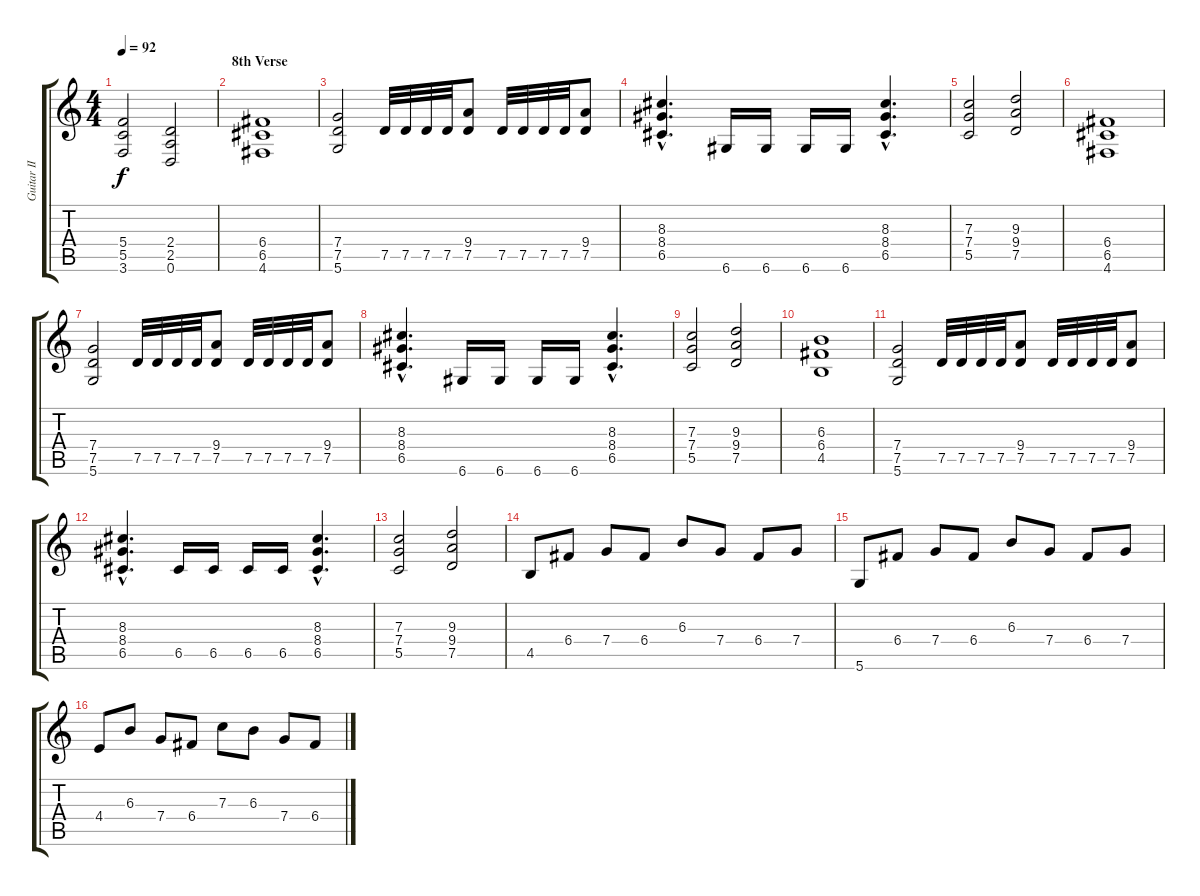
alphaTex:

\track ("Guitar II" "Guitar II") {instrument distortionguitar}
\staff {score tabs}
\tuning (D4 A3 F3 C3 G2 D2) {hide}
\ts (4 4)
\tempo 92
\clef g2
\ks c
(5.4 5.5 3.6).2{dy f} (2.4 2.5 0.6).2 |
\section ("" "8th Verse")
(6.4 6.5 4.6).1 |
(7.4 7.5 5.6).2 7.5.32 7.5.32 7.5.32 7.5.32 (9.4 7.5).8 7.5.32 7.5.32 7.5.32 7.5.32 (9.4 7.5).8 |
(8.3{hac} 8.4{hac} 6.5{hac}).4{d} 6.6.16 6.6.16 6.6.16 6.6.16 (8.3{hac} 8.4{hac} 6.5{hac}).4{d} |
(7.3 7.4 5.5).2 (9.3 9.4 7.5).2 |
(6.4 6.5 4.6).1 |
(7.4 7.5 5.6).2 7.5.32 7.5.32 7.5.32 7.5.32 (9.4 7.5).8 7.5.32 7.5.32 7.5.32 7.5.32 (9.4 7.5).8 |
(8.3{hac} 8.4{hac} 6.5{hac}).4{d} 6.6.16 6.6.16 6.6.16 6.6.16 (8.3{hac} 8.4{hac} 6.5{hac}).4{d} |
(7.3 7.4 5.5).2 (9.3 9.4 7.5).2 |
(6.3 6.4 4.5).1 |
(7.4 7.5 5.6).2 7.5.32 7.5.32 7.5.32 7.5.32 (9.4 7.5).8 7.5.32 7.5.32 7.5.32 7.5.32 (9.4 7.5).8 |
(8.3{hac} 8.4{hac} 6.5{hac}).4{d} 6.5.16 6.5.16 6.5.16 6.5.16 (8.3{hac} 8.4{hac} 6.5{hac}).4{d} |
(7.3 7.4 5.5).2 (9.3 9.4 7.5).2 |
4.5.8 6.4.8 7.4.8 6.4.8 6.3.8 7.4.8 6.4.8 7.4.8 |
5.6.8 6.4.8 7.4.8 6.4.8 6.3.8 7.4.8 6.4.8 7.4.8 |
4.4.8 6.3.8 7.4.8 6.4.8 7.3.8 6.3.8 7.4.8 6.4.8
